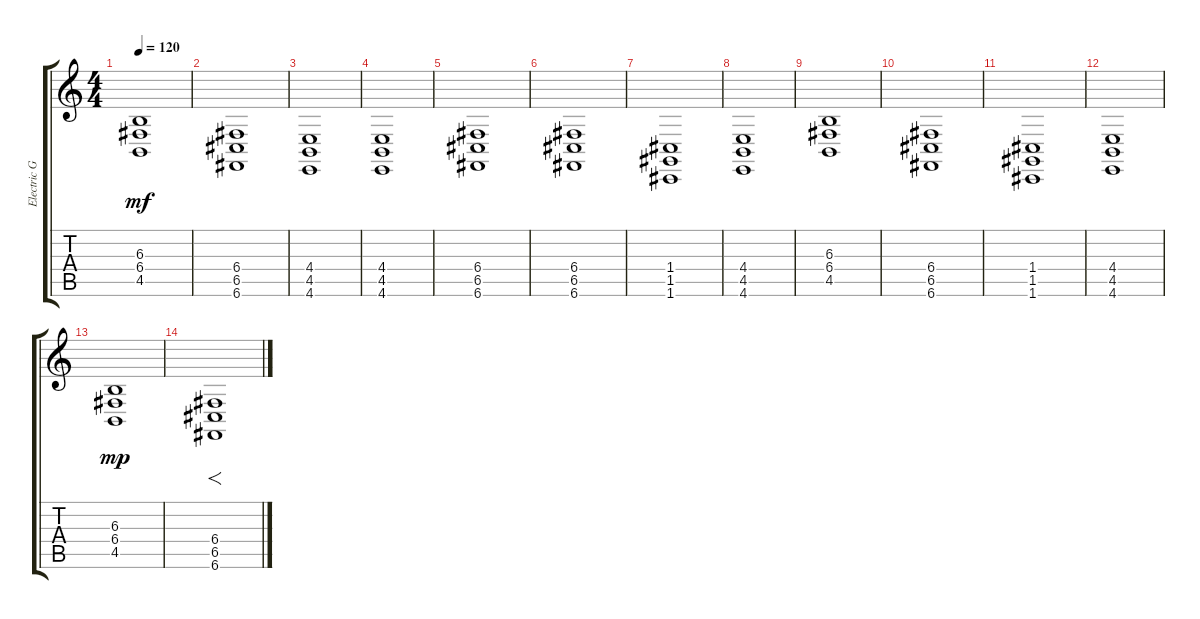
\track ("Electric Guitar" "Electric G") {instrument brightacousticpiano}
\staff {score tabs}
\tuning (D4 A3 F3 C3 G2 C2) {hide}
\ts (4 4)
\tempo 120
\clef g2
\ks c
(6.3 6.4 4.5).1{dy mf} |
(6.4 6.5 6.6).1 |
(4.4 4.5 4.6).1 |
(4.4 4.5 4.6).1 |
(6.4 6.5 6.6).1 |
(6.4 6.5 6.6).1 |
(1.4 1.5 1.6).1 |
(4.4 4.5 4.6).1 |
(6.3 6.4 4.5).1 |
(6.4 6.5 6.6).1 |
(1.4 1.5 1.6).1 |
(4.4 4.5 4.6).1 |
(6.3 6.4 4.5).1{dy mp} |
(6.4 6.5 6.6).1{f}
